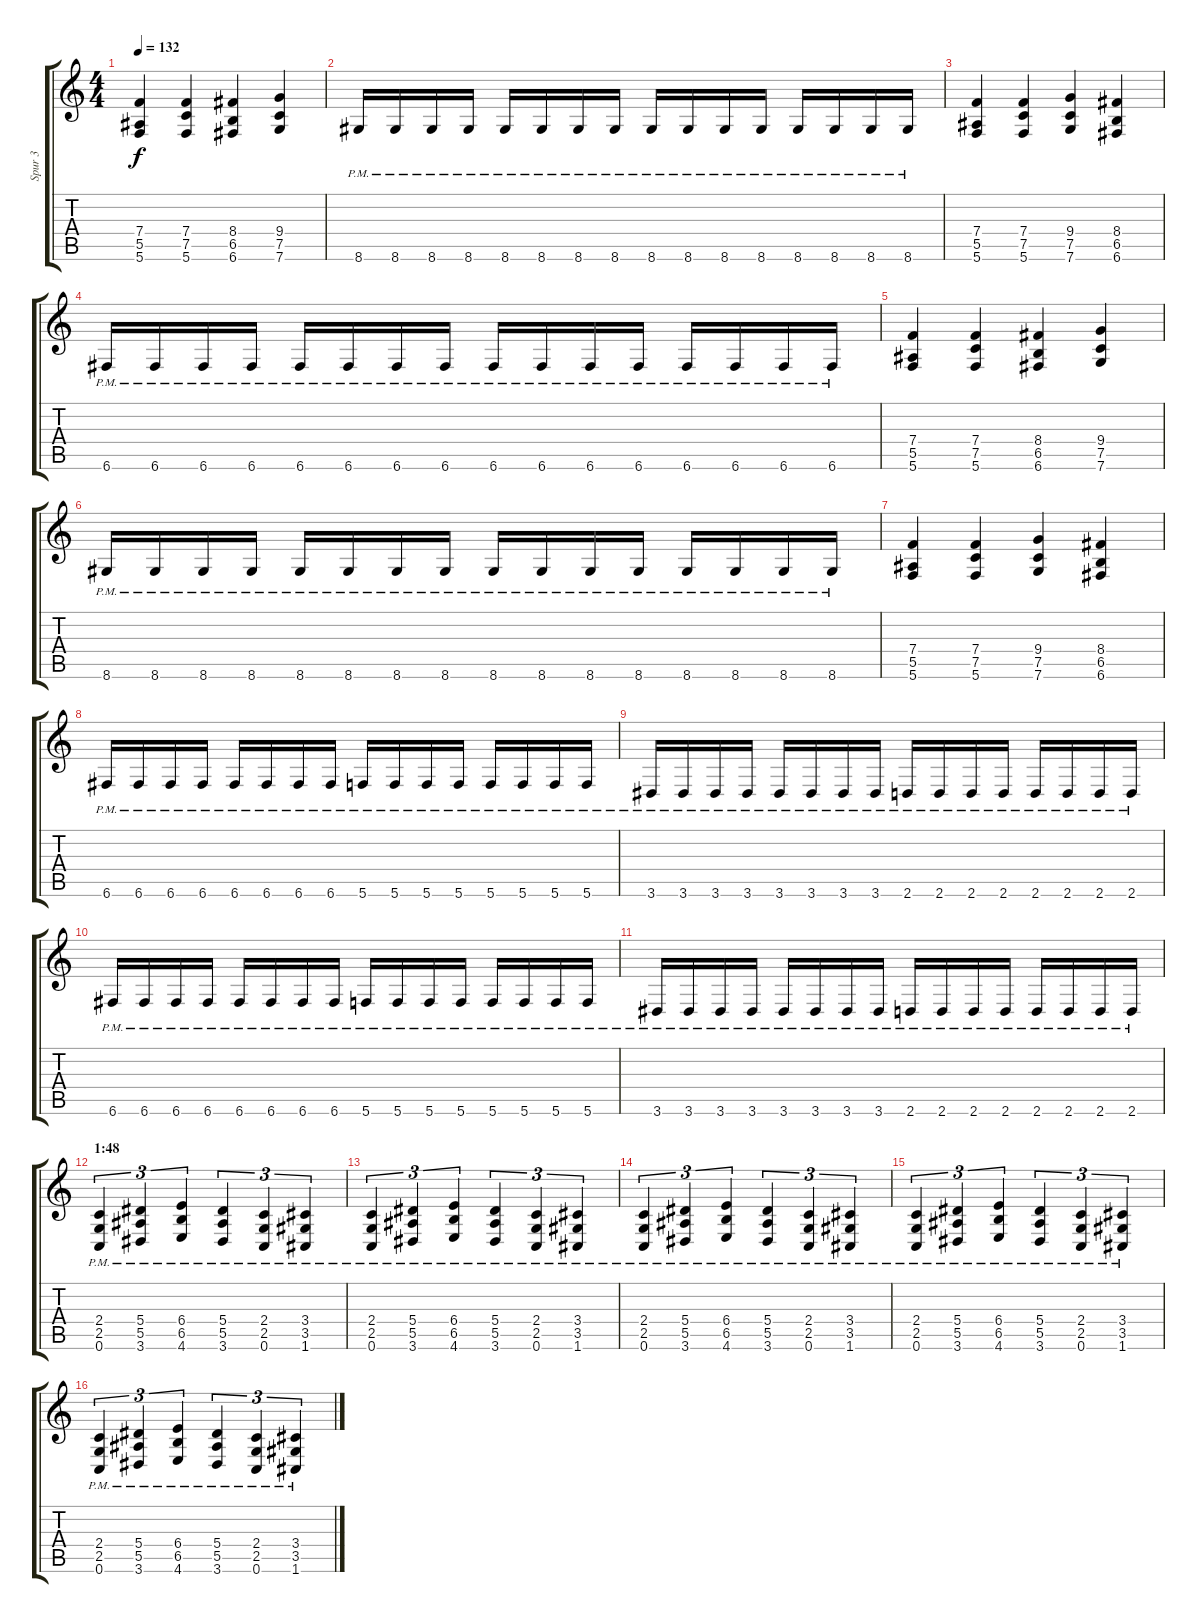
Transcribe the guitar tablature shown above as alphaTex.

\track ("Spur 3" "Spur 3") {instrument overdrivenguitar}
\staff {score tabs}
\tuning (C4 G3 Eb3 Bb2 F2 C2) {hide}
\ts (4 4)
\tempo 132
\clef g2
\ks c
(7.4 5.5 5.6).4{dy f} (7.4 7.5 5.6).4 (8.4 6.5 6.6).4 (9.4 7.5 7.6).4 |
8.6{pm}.16 8.6{pm}.16 8.6{pm}.16 8.6{pm}.16 8.6{pm}.16 8.6{pm}.16 8.6{pm}.16 8.6{pm}.16 8.6{pm}.16 8.6{pm}.16 8.6{pm}.16 8.6{pm}.16 8.6{pm}.16 8.6{pm}.16 8.6{pm}.16 8.6{pm}.16 |
(7.4 5.5 5.6).4 (7.4 7.5 5.6).4 (9.4 7.5 7.6).4 (8.4 6.5 6.6).4 |
6.6{pm}.16 6.6{pm}.16 6.6{pm}.16 6.6{pm}.16 6.6{pm}.16 6.6{pm}.16 6.6{pm}.16 6.6{pm}.16 6.6{pm}.16 6.6{pm}.16 6.6{pm}.16 6.6{pm}.16 6.6{pm}.16 6.6{pm}.16 6.6{pm}.16 6.6{pm}.16 |
(7.4 5.5 5.6).4 (7.4 7.5 5.6).4 (8.4 6.5 6.6).4 (9.4 7.5 7.6).4 |
8.6{pm}.16 8.6{pm}.16 8.6{pm}.16 8.6{pm}.16 8.6{pm}.16 8.6{pm}.16 8.6{pm}.16 8.6{pm}.16 8.6{pm}.16 8.6{pm}.16 8.6{pm}.16 8.6{pm}.16 8.6{pm}.16 8.6{pm}.16 8.6{pm}.16 8.6{pm}.16 |
(7.4 5.5 5.6).4 (7.4 7.5 5.6).4 (9.4 7.5 7.6).4 (8.4 6.5 6.6).4 |
6.6{pm}.16 6.6{pm}.16 6.6{pm}.16 6.6{pm}.16 6.6{pm}.16 6.6{pm}.16 6.6{pm}.16 6.6{pm}.16 5.6{pm}.16 5.6{pm}.16 5.6{pm}.16 5.6{pm}.16 5.6{pm}.16 5.6{pm}.16 5.6{pm}.16 5.6{pm}.16 |
3.6{pm}.16 3.6{pm}.16 3.6{pm}.16 3.6{pm}.16 3.6{pm}.16 3.6{pm}.16 3.6{pm}.16 3.6{pm}.16 2.6{pm}.16 2.6{pm}.16 2.6{pm}.16 2.6{pm}.16 2.6{pm}.16 2.6{pm}.16 2.6{pm}.16 2.6{pm}.16 |
6.6{pm}.16 6.6{pm}.16 6.6{pm}.16 6.6{pm}.16 6.6{pm}.16 6.6{pm}.16 6.6{pm}.16 6.6{pm}.16 5.6{pm}.16 5.6{pm}.16 5.6{pm}.16 5.6{pm}.16 5.6{pm}.16 5.6{pm}.16 5.6{pm}.16 5.6{pm}.16 |
3.6{pm}.16 3.6{pm}.16 3.6{pm}.16 3.6{pm}.16 3.6{pm}.16 3.6{pm}.16 3.6{pm}.16 3.6{pm}.16 2.6{pm}.16 2.6{pm}.16 2.6{pm}.16 2.6{pm}.16 2.6{pm}.16 2.6{pm}.16 2.6{pm}.16 2.6{pm}.16 |
\section ("" "1:48")
(2.4{pm} 2.5{pm} 0.6{pm}).4{tu (3 2)} (5.4{pm} 5.5{pm} 3.6{pm}).4{tu (3 2)} (6.4{pm} 6.5{pm} 4.6{pm}).4{tu (3 2)} (5.4{pm} 5.5{pm} 3.6{pm}).4{tu (3 2)} (2.4{pm} 2.5{pm} 0.6{pm}).4{tu (3 2)} (3.4{pm} 3.5{pm} 1.6{pm}).4{tu (3 2)} |
(2.4{pm} 2.5{pm} 0.6{pm}).4{tu (3 2)} (5.4{pm} 5.5{pm} 3.6{pm}).4{tu (3 2)} (6.4{pm} 6.5{pm} 4.6{pm}).4{tu (3 2)} (5.4{pm} 5.5{pm} 3.6{pm}).4{tu (3 2)} (2.4{pm} 2.5{pm} 0.6{pm}).4{tu (3 2)} (3.4{pm} 3.5{pm} 1.6{pm}).4{tu (3 2)} |
(2.4{pm} 2.5{pm} 0.6{pm}).4{tu (3 2)} (5.4{pm} 5.5{pm} 3.6{pm}).4{tu (3 2)} (6.4{pm} 6.5{pm} 4.6{pm}).4{tu (3 2)} (5.4{pm} 5.5{pm} 3.6{pm}).4{tu (3 2)} (2.4{pm} 2.5{pm} 0.6{pm}).4{tu (3 2)} (3.4{pm} 3.5{pm} 1.6{pm}).4{tu (3 2)} |
(2.4{pm} 2.5{pm} 0.6{pm}).4{tu (3 2)} (5.4{pm} 5.5{pm} 3.6{pm}).4{tu (3 2)} (6.4{pm} 6.5{pm} 4.6{pm}).4{tu (3 2)} (5.4{pm} 5.5{pm} 3.6{pm}).4{tu (3 2)} (2.4{pm} 2.5{pm} 0.6{pm}).4{tu (3 2)} (3.4{pm} 3.5{pm} 1.6{pm}).4{tu (3 2)} |
(2.4{pm} 2.5{pm} 0.6{pm}).4{tu (3 2)} (5.4{pm} 5.5{pm} 3.6{pm}).4{tu (3 2)} (6.4{pm} 6.5{pm} 4.6{pm}).4{tu (3 2)} (5.4{pm} 5.5{pm} 3.6{pm}).4{tu (3 2)} (2.4{pm} 2.5{pm} 0.6{pm}).4{tu (3 2)} (3.4{pm} 3.5{pm} 1.6{pm}).4{tu (3 2)}
